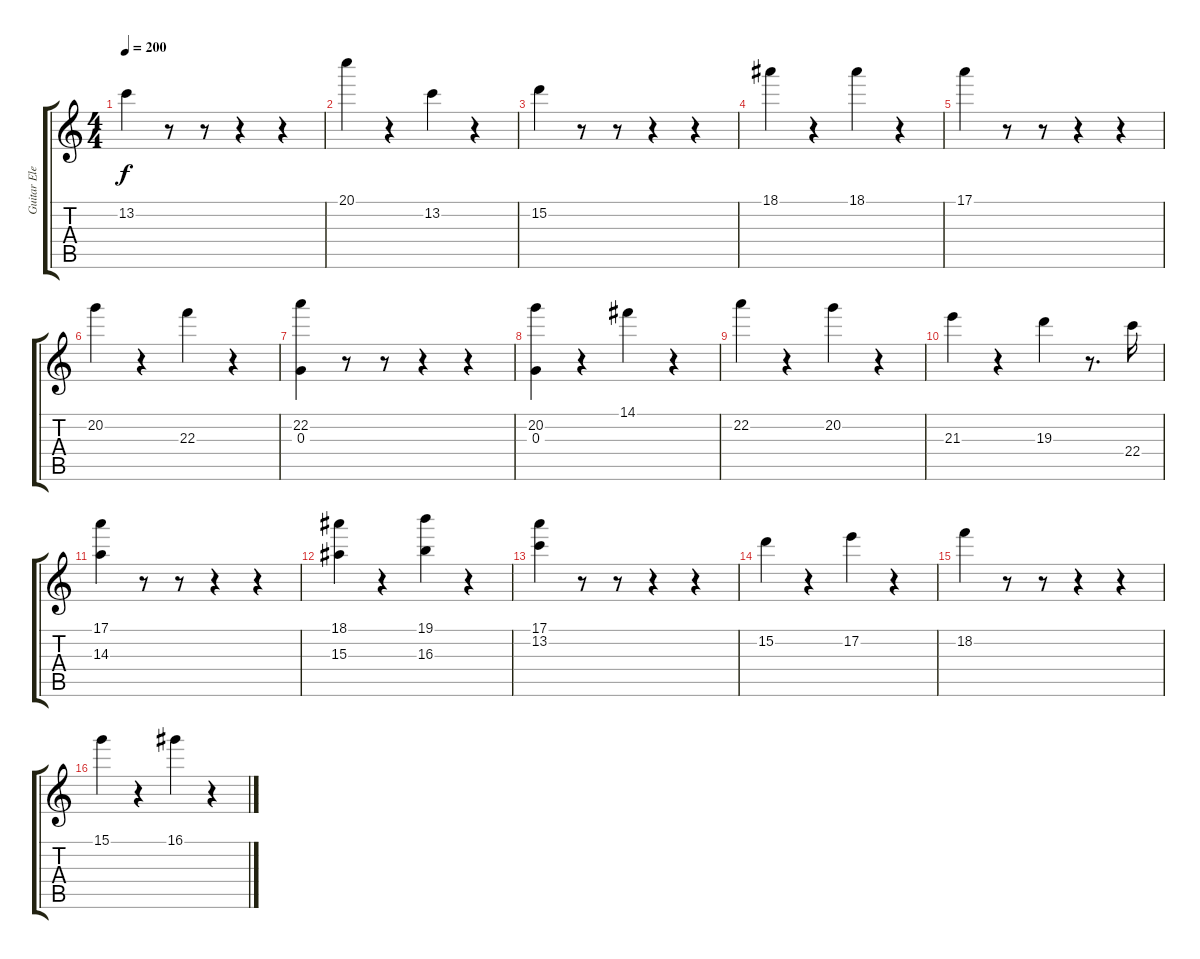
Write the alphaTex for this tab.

\track ("Guitar Electric" "Guitar Ele") {instrument electricguitarmuted}
\staff {score tabs}
\tuning (E4 B3 G3 D3 A2 E2) {hide}
\ts (4 4)
\tempo 200
\clef g2
\ks c
13.2.4{dy f} r.8 r.8 r.4 r.4 |
20.1.4 r.4 13.2.4 r.4 |
15.2.4 r.8 r.8 r.4 r.4 |
18.1.4 r.4 18.1.4 r.4 |
17.1.4 r.8 r.8 r.4 r.4 |
20.2.4 r.4 22.3.4 r.4 |
(22.2 0.3).4 r.8 r.8 r.4 r.4 |
(20.2 0.3).4 r.4 14.1.4 r.4 |
22.2.4 r.4 20.2.4 r.4 |
21.3.4 r.4 19.3.4 r.8{d} 22.4.16 |
(17.1 14.3).4 r.8 r.8 r.4 r.4 |
(18.1 15.3).4 r.4 (19.1 16.3).4 r.4 |
(17.1 13.2).4 r.8 r.8 r.4 r.4 |
15.2.4 r.4 17.2.4 r.4 |
18.2.4 r.8 r.8 r.4 r.4 |
15.1.4 r.4 16.1.4 r.4
